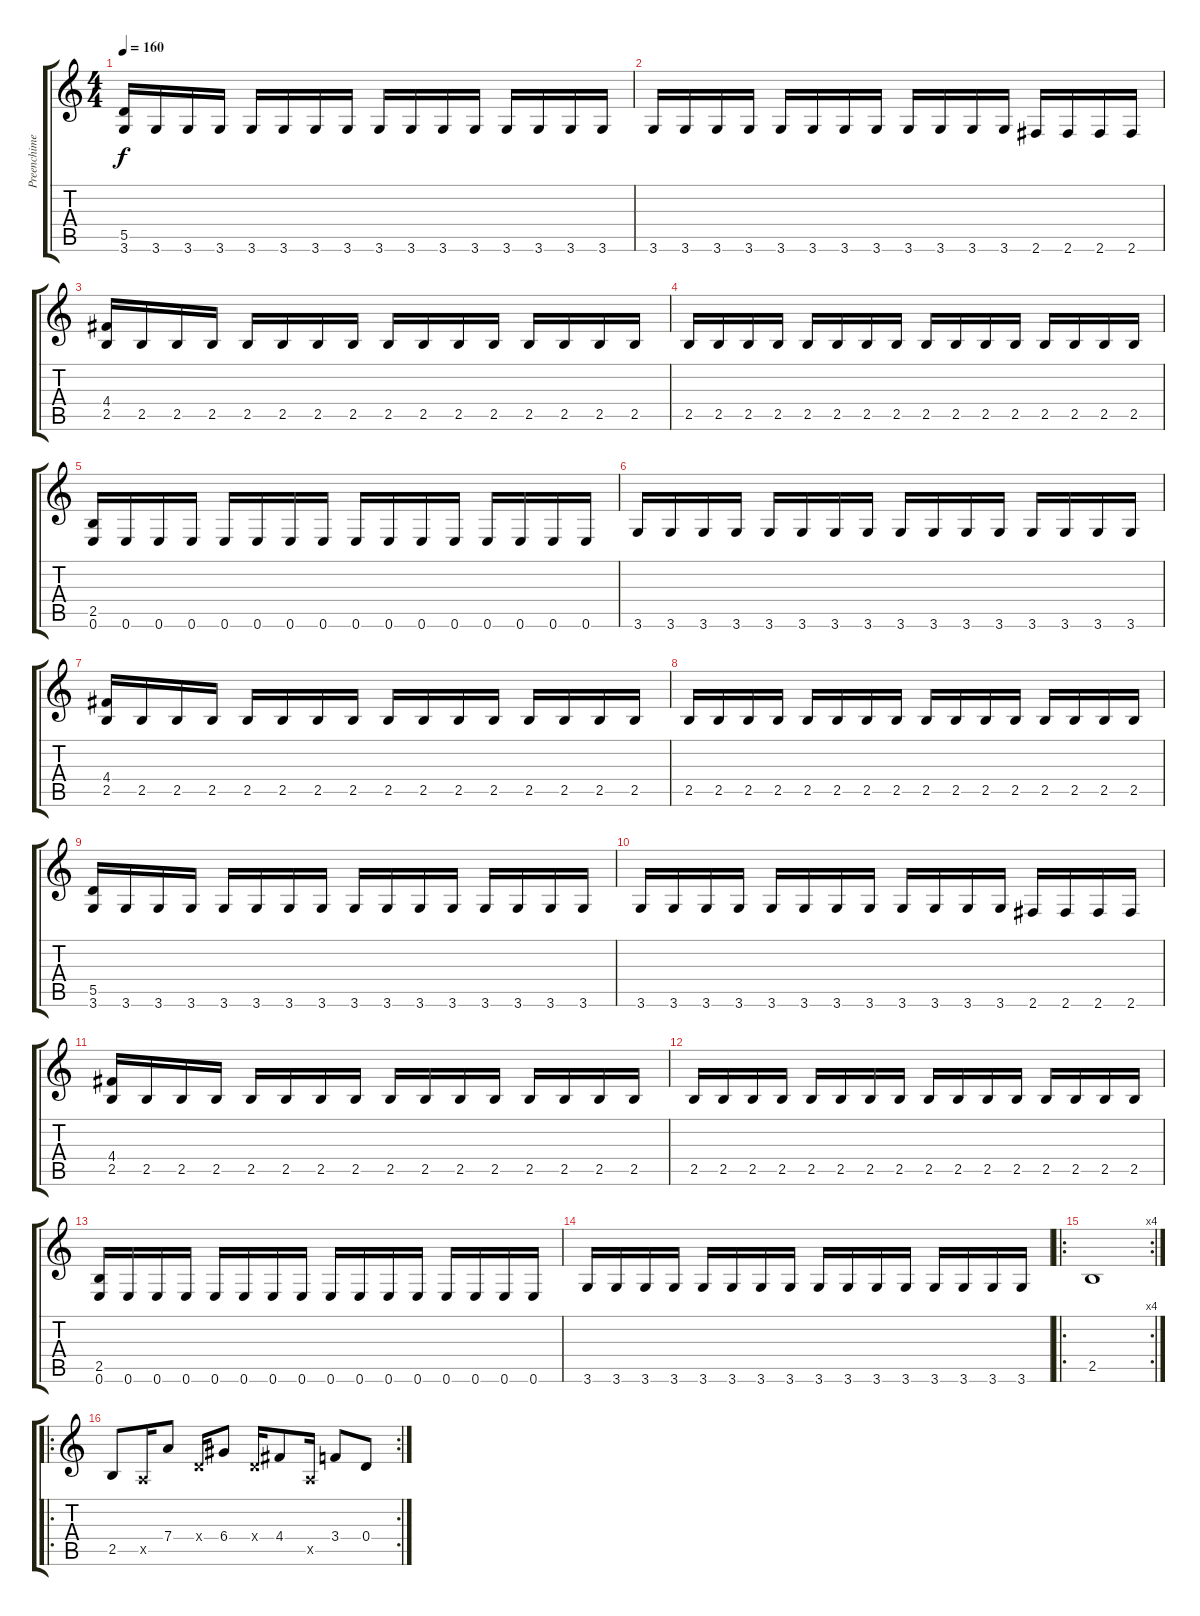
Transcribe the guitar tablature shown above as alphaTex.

\track ("Preenchimentos" "Preenchime") {instrument distortionguitar}
\staff {score tabs}
\tuning (E4 B3 G3 D3 A2 E2) {hide}
\ts (4 4)
\tempo 160
\clef g2
\ks c
(5.5 3.6).16{dy f} 3.6.16 3.6.16 3.6.16 3.6.16 3.6.16 3.6.16 3.6.16 3.6.16 3.6.16 3.6.16 3.6.16 3.6.16 3.6.16 3.6.16 3.6.16 |
3.6.16 3.6.16 3.6.16 3.6.16 3.6.16 3.6.16 3.6.16 3.6.16 3.6.16 3.6.16 3.6.16 3.6.16 2.6.16 2.6.16 2.6.16 2.6.16 |
(4.4 2.5).16 2.5.16 2.5.16 2.5.16 2.5.16 2.5.16 2.5.16 2.5.16 2.5.16 2.5.16 2.5.16 2.5.16 2.5.16 2.5.16 2.5.16 2.5.16 |
2.5.16 2.5.16 2.5.16 2.5.16 2.5.16 2.5.16 2.5.16 2.5.16 2.5.16 2.5.16 2.5.16 2.5.16 2.5.16 2.5.16 2.5.16 2.5.16 |
(2.5 0.6).16 0.6.16 0.6.16 0.6.16 0.6.16 0.6.16 0.6.16 0.6.16 0.6.16 0.6.16 0.6.16 0.6.16 0.6.16 0.6.16 0.6.16 0.6.16 |
3.6.16 3.6.16 3.6.16 3.6.16 3.6.16 3.6.16 3.6.16 3.6.16 3.6.16 3.6.16 3.6.16 3.6.16 3.6.16 3.6.16 3.6.16 3.6.16 |
(4.4 2.5).16 2.5.16 2.5.16 2.5.16 2.5.16 2.5.16 2.5.16 2.5.16 2.5.16 2.5.16 2.5.16 2.5.16 2.5.16 2.5.16 2.5.16 2.5.16 |
2.5.16 2.5.16 2.5.16 2.5.16 2.5.16 2.5.16 2.5.16 2.5.16 2.5.16 2.5.16 2.5.16 2.5.16 2.5.16 2.5.16 2.5.16 2.5.16 |
(5.5 3.6).16 3.6.16 3.6.16 3.6.16 3.6.16 3.6.16 3.6.16 3.6.16 3.6.16 3.6.16 3.6.16 3.6.16 3.6.16 3.6.16 3.6.16 3.6.16 |
3.6.16 3.6.16 3.6.16 3.6.16 3.6.16 3.6.16 3.6.16 3.6.16 3.6.16 3.6.16 3.6.16 3.6.16 2.6.16 2.6.16 2.6.16 2.6.16 |
(4.4 2.5).16 2.5.16 2.5.16 2.5.16 2.5.16 2.5.16 2.5.16 2.5.16 2.5.16 2.5.16 2.5.16 2.5.16 2.5.16 2.5.16 2.5.16 2.5.16 |
2.5.16 2.5.16 2.5.16 2.5.16 2.5.16 2.5.16 2.5.16 2.5.16 2.5.16 2.5.16 2.5.16 2.5.16 2.5.16 2.5.16 2.5.16 2.5.16 |
(2.5 0.6).16 0.6.16 0.6.16 0.6.16 0.6.16 0.6.16 0.6.16 0.6.16 0.6.16 0.6.16 0.6.16 0.6.16 0.6.16 0.6.16 0.6.16 0.6.16 |
3.6.16 3.6.16 3.6.16 3.6.16 3.6.16 3.6.16 3.6.16 3.6.16 3.6.16 3.6.16 3.6.16 3.6.16 3.6.16 3.6.16 3.6.16 3.6.16 |
\ro
\rc 4
2.5.1 |
\ro
\rc 2
2.5.8 0.5{x}.16 7.4.8 0.4{x}.16 6.4.8 0.4{x}.16 4.4.8 0.5{x}.16 3.4.8 0.4.8
